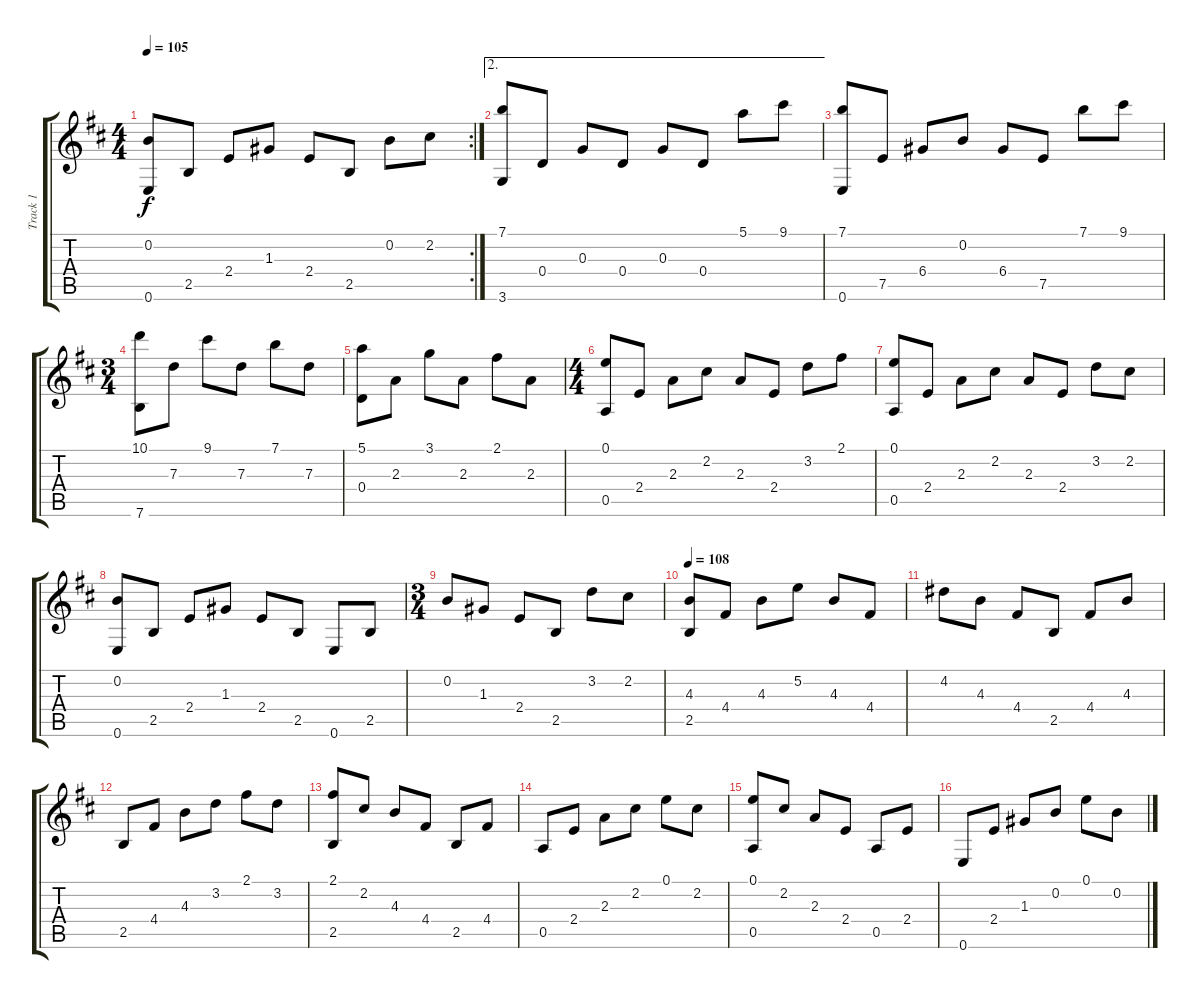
\track ("Track 1" "Track 1") {instrument acousticguitarnylon}
\staff {score tabs}
\tuning (E4 B3 G3 D3 A2 E2) {hide}
\rc 2
\ts (4 4)
\tempo 105
\clef g2
\ks bminor
(0.2 0.6).8{dy f} 2.5.8 2.4.8 1.3.8 2.4.8 2.5.8 0.2.8 2.2.8 |
\ae 2
(7.1 3.6).8 0.4.8 0.3.8 0.4.8 0.3.8 0.4.8 5.1.8 9.1.8 |
(7.1 0.6).8 7.5.8 6.4.8 0.2.8 6.4.8 7.5.8 7.1.8 9.1.8 |
\ts (3 4)
(10.1 7.6).8 7.3.8 9.1.8 7.3.8 7.1.8 7.3.8 |
(5.1 0.4).8 2.3.8 3.1.8 2.3.8 2.1.8 2.3.8 |
\ts (4 4)
(0.1 0.5).8 2.4.8 2.3.8 2.2.8 2.3.8 2.4.8 3.2.8 2.1.8 |
(0.1 0.5).8 2.4.8 2.3.8 2.2.8 2.3.8 2.4.8 3.2.8 2.2.8 |
(0.2 0.6).8 2.5.8 2.4.8 1.3.8 2.4.8 2.5.8 0.6.8 2.5.8 |
\ts (3 4)
0.2.8 1.3.8 2.4.8 2.5.8 3.2.8 2.2.8 |
\tempo 108
(4.3 2.5).8 4.4.8 4.3.8 5.2.8 4.3.8 4.4.8 |
4.2.8 4.3.8 4.4.8 2.5.8 4.4.8 4.3.8 |
2.5.8 4.4.8 4.3.8 3.2.8 2.1.8 3.2.8 |
(2.1 2.5).8 2.2.8 4.3.8 4.4.8 2.5.8 4.4.8 |
0.5.8 2.4.8 2.3.8 2.2.8 0.1.8 2.2.8 |
(0.1 0.5).8 2.2.8 2.3.8 2.4.8 0.5.8 2.4.8 |
0.6.8 2.4.8 1.3.8 0.2.8 0.1.8 0.2.8
